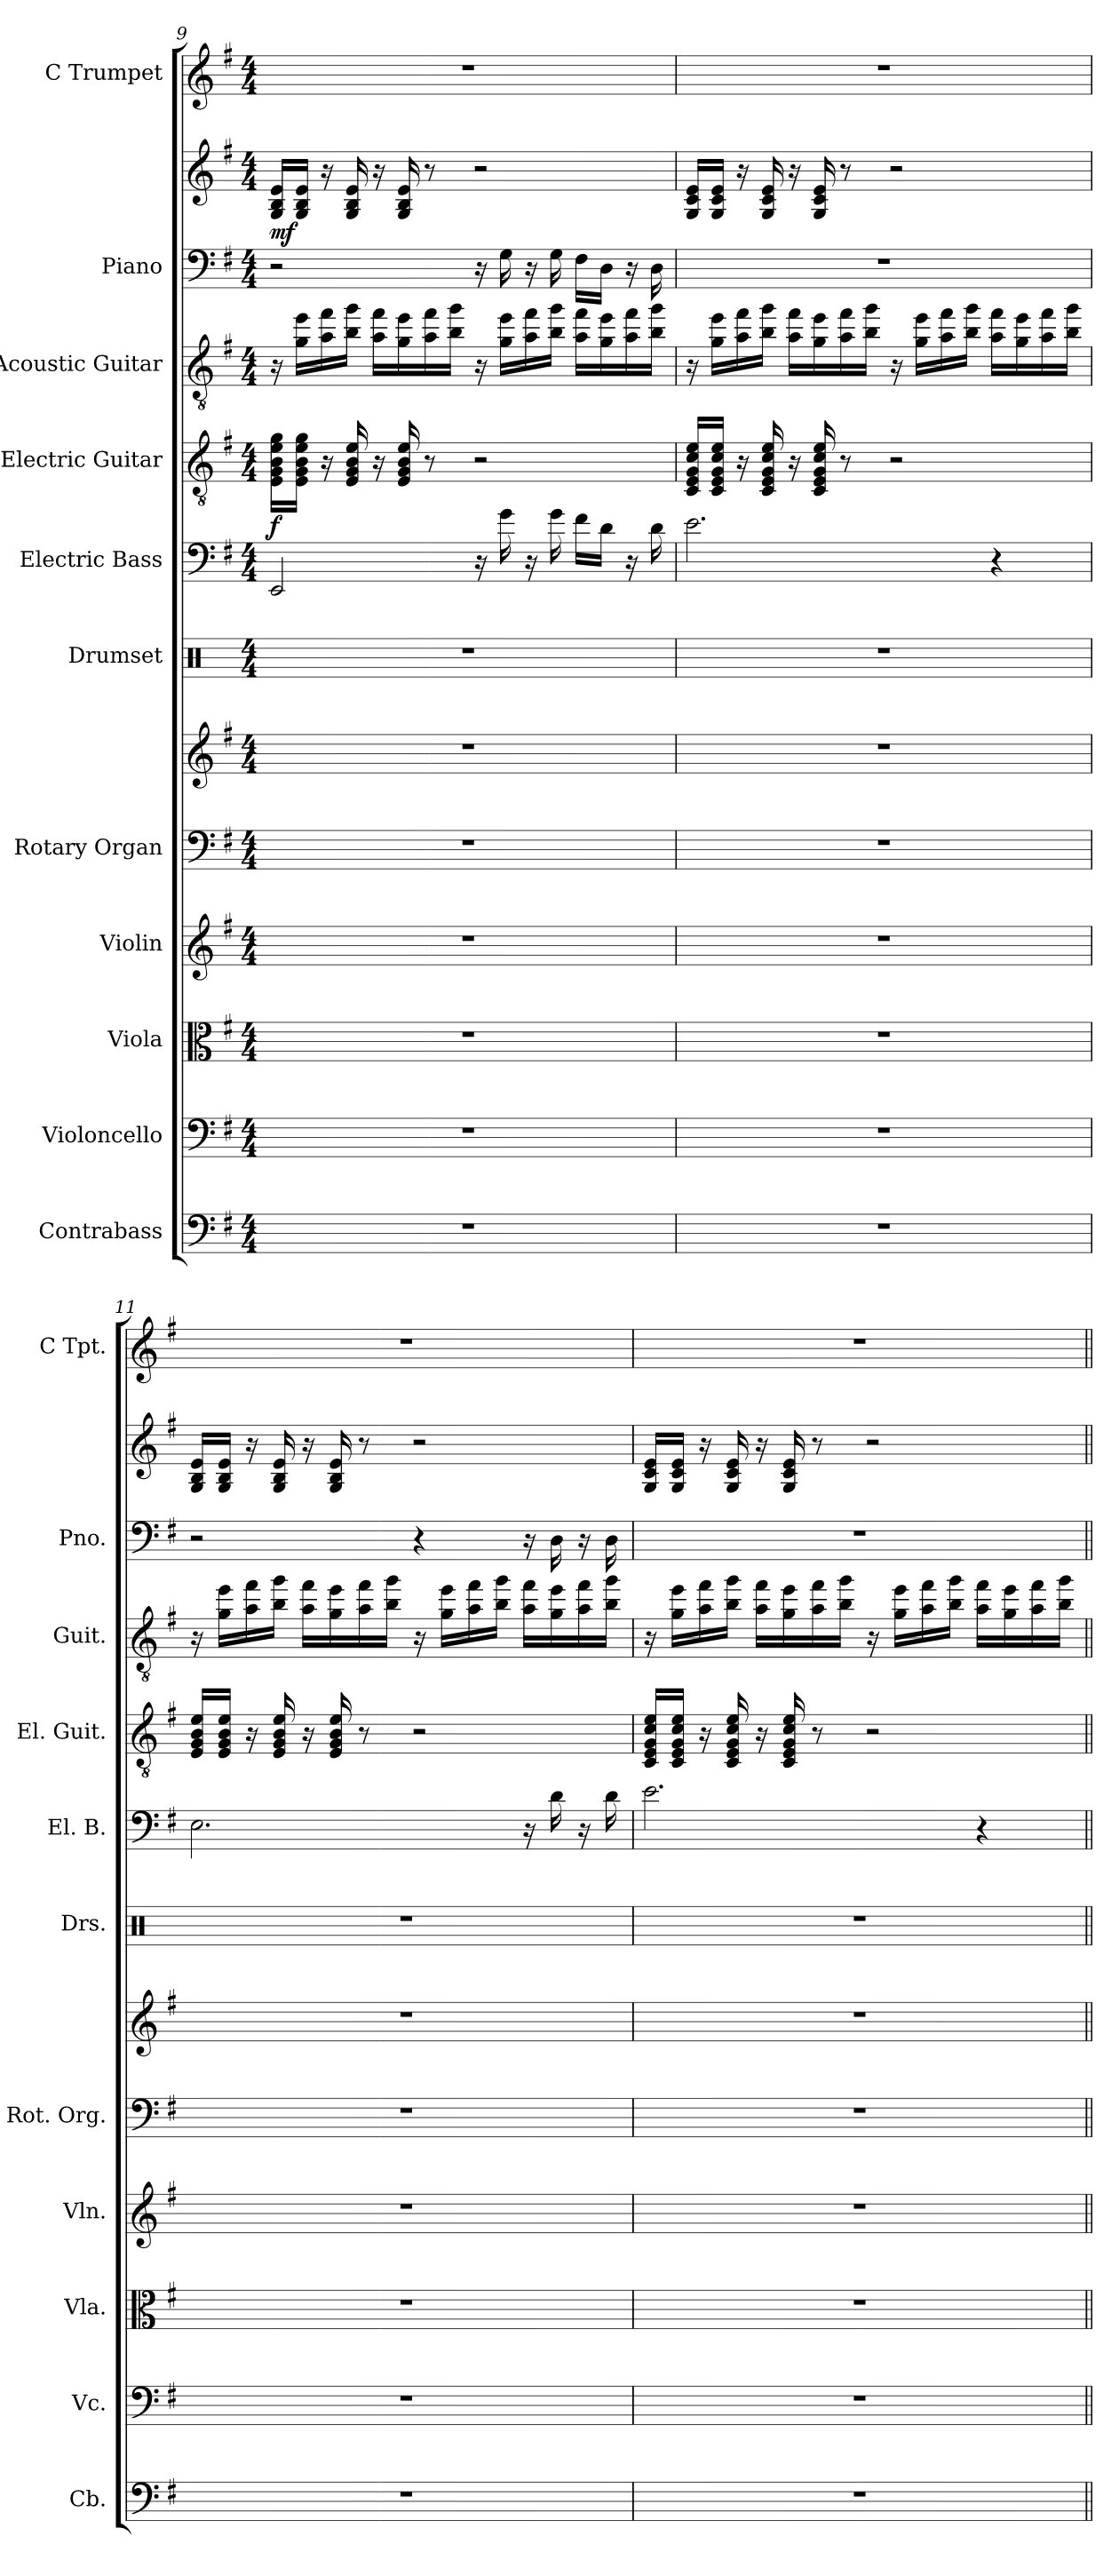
**kern	**kern	**kern	**kern	**kern	**kern	**kern	**kern	**kern	**dynam	**kern	**kern	**kern	**dynam	**kern
*part11	*part10	*part9	*part8	*part7	*part7	*part6	*part5	*part4	*part4	*part3	*part2	*part2	*part2	*part1
*staff13	*staff12	*staff11	*staff10	*staff9	*staff8	*staff7	*staff6	*staff5	*staff5	*staff4	*staff3	*staff2	*staff2/3	*staff1
*I"Contrabass	*I"Violoncello	*I"Viola	*I"Violin	*I"Rotary Organ	*	*I"Drumset	*I"Electric Bass	*I"Electric Guitar	*	*I"Acoustic Guitar	*I"Piano	*	*	*I"C Trumpet
*I'Cb.	*I'Vc.	*I'Vla.	*I'Vln.	*I'Rot. Org.	*	*I'Drs.	*I'El. B.	*I'El. Guit.	*	*I'Guit.	*I'Pno.	*	*	*I'C Tpt.
!!LO:PB:g=z
*clefF4	*clefF4	*clefC3	*clefG2	*clefF4	*clefG2	*clefX	*clefF4	*clefGv2	*	*clefGv2	*clefF4	*clefG2	*	*clefG2
*ITrd7c12	*	*	*	*	*	*	*ITrd7c12	*	*	*	*	*	*	*
*k[f#]	*k[f#]	*k[f#]	*k[f#]	*k[f#]	*k[f#]	*k[]	*k[f#]	*k[f#]	*	*k[f#]	*k[f#]	*k[f#]	*	*k[f#]
*M4/4	*M4/4	*M4/4	*M4/4	*M4/4	*M4/4	*M4/4	*M4/4	*M4/4	*	*M4/4	*M4/4	*M4/4	*	*M4/4
=9	=9	=9	=9	=9	=9	=9	=9	=9	=9	=9	=9	=9	=9	=9
!	!	!	!	!	!	!	!	!	!LO:DY:b	!	!	!	!LO:DY:b	!
1r	1r	1r	1r	1r	1r	1r	2EEE/	16E\ 16G\ 16B\ 16e\ 16g\LL	f	16r	2r	16G/ 16B/ 16e/LL	mf	1r
.	.	.	.	.	.	.	.	16E\ 16G\ 16B\ 16e\ 16g\JJ	.	16g\ 16ee\LL	.	16G/ 16B/ 16e/JJ	.	.
.	.	.	.	.	.	.	.	16r	.	16a\ 16ff#\	.	16r	.	.
.	.	.	.	.	.	.	.	16E/ 16G/ 16B/ 16e/	.	16b\ 16gg\JJ	.	16G/ 16B/ 16e/	.	.
.	.	.	.	.	.	.	.	16r	.	16a\ 16ff#\LL	.	16r	.	.
.	.	.	.	.	.	.	.	16E/ 16G/ 16B/ 16e/	.	16g\ 16ee\	.	16G/ 16B/ 16e/	.	.
.	.	.	.	.	.	.	.	8r	.	16a\ 16ff#\	.	8r	.	.
.	.	.	.	.	.	.	.	.	.	16b\ 16gg\JJ	.	.	.	.
.	.	.	.	.	.	.	16r	2r	.	16r	16r	2r	.	.
.	.	.	.	.	.	.	16G\	.	.	16g\ 16ee\LL	16G\	.	.	.
.	.	.	.	.	.	.	16r	.	.	16a\ 16ff#\	16r	.	.	.
.	.	.	.	.	.	.	16G\	.	.	16b\ 16gg\JJ	16G\	.	.	.
.	.	.	.	.	.	.	16F#\LL	.	.	16a\ 16ff#\LL	16F#\LL	.	.	.
.	.	.	.	.	.	.	16D\JJ	.	.	16g\ 16ee\	16D\JJ	.	.	.
.	.	.	.	.	.	.	16r	.	.	16a\ 16ff#\	16r	.	.	.
.	.	.	.	.	.	.	16D\	.	.	16b\ 16gg\JJ	16D\	.	.	.
=10	=10	=10	=10	=10	=10	=10	=10	=10	=10	=10	=10	=10	=10	=10
1r	1r	1r	1r	1r	1r	1r	2.E\	16C/ 16E/ 16G/ 16c/ 16e/LL	.	16r	1r	16G/ 16c/ 16e/LL	.	1r
.	.	.	.	.	.	.	.	16C/ 16E/ 16G/ 16c/ 16e/JJ	.	16g\ 16ee\LL	.	16G/ 16c/ 16e/JJ	.	.
.	.	.	.	.	.	.	.	16r	.	16a\ 16ff#\	.	16r	.	.
.	.	.	.	.	.	.	.	16C/ 16E/ 16G/ 16c/ 16e/	.	16b\ 16gg\JJ	.	16G/ 16c/ 16e/	.	.
.	.	.	.	.	.	.	.	16r	.	16a\ 16ff#\LL	.	16r	.	.
.	.	.	.	.	.	.	.	16C/ 16E/ 16G/ 16c/ 16e/	.	16g\ 16ee\	.	16G/ 16c/ 16e/	.	.
.	.	.	.	.	.	.	.	8r	.	16a\ 16ff#\	.	8r	.	.
.	.	.	.	.	.	.	.	.	.	16b\ 16gg\JJ	.	.	.	.
.	.	.	.	.	.	.	.	2r	.	16r	.	2r	.	.
.	.	.	.	.	.	.	.	.	.	16g\ 16ee\LL	.	.	.	.
.	.	.	.	.	.	.	.	.	.	16a\ 16ff#\	.	.	.	.
.	.	.	.	.	.	.	.	.	.	16b\ 16gg\JJ	.	.	.	.
.	.	.	.	.	.	.	4r	.	.	16a\ 16ff#\LL	.	.	.	.
.	.	.	.	.	.	.	.	.	.	16g\ 16ee\	.	.	.	.
.	.	.	.	.	.	.	.	.	.	16a\ 16ff#\	.	.	.	.
.	.	.	.	.	.	.	.	.	.	16b\ 16gg\JJ	.	.	.	.
=11	=11	=11	=11	=11	=11	=11	=11	=11	=11	=11	=11	=11	=11	=11
1r	1r	1r	1r	1r	1r	1r	2.EE\	16E/ 16G/ 16B/ 16e/LL	.	16r	2r	16G/ 16B/ 16e/LL	.	1r
.	.	.	.	.	.	.	.	16E/ 16G/ 16B/ 16e/JJ	.	16g\ 16ee\LL	.	16G/ 16B/ 16e/JJ	.	.
.	.	.	.	.	.	.	.	16r	.	16a\ 16ff#\	.	16r	.	.
.	.	.	.	.	.	.	.	16E/ 16G/ 16B/ 16e/	.	16b\ 16gg\JJ	.	16G/ 16B/ 16e/	.	.
.	.	.	.	.	.	.	.	16r	.	16a\ 16ff#\LL	.	16r	.	.
.	.	.	.	.	.	.	.	16E/ 16G/ 16B/ 16e/	.	16g\ 16ee\	.	16G/ 16B/ 16e/	.	.
.	.	.	.	.	.	.	.	8r	.	16a\ 16ff#\	.	8r	.	.
.	.	.	.	.	.	.	.	.	.	16b\ 16gg\JJ	.	.	.	.
.	.	.	.	.	.	.	.	2r	.	16r	4r	2r	.	.
.	.	.	.	.	.	.	.	.	.	16g\ 16ee\LL	.	.	.	.
.	.	.	.	.	.	.	.	.	.	16a\ 16ff#\	.	.	.	.
.	.	.	.	.	.	.	.	.	.	16b\ 16gg\JJ	.	.	.	.
.	.	.	.	.	.	.	16r	.	.	16a\ 16ff#\LL	16r	.	.	.
.	.	.	.	.	.	.	16D\	.	.	16g\ 16ee\	16D\	.	.	.
.	.	.	.	.	.	.	16r	.	.	16a\ 16ff#\	16r	.	.	.
.	.	.	.	.	.	.	16D\	.	.	16b\ 16gg\JJ	16D\	.	.	.
!!LO:PB:g=z
=12	=12	=12	=12	=12	=12	=12	=12	=12	=12	=12	=12	=12	=12	=12
1r	1r	1r	1r	1r	1r	1r	2.E\	16C/ 16E/ 16G/ 16c/ 16e/LL	.	16r	1r	16G/ 16c/ 16e/LL	.	1r
.	.	.	.	.	.	.	.	16C/ 16E/ 16G/ 16c/ 16e/JJ	.	16g\ 16ee\LL	.	16G/ 16c/ 16e/JJ	.	.
.	.	.	.	.	.	.	.	16r	.	16a\ 16ff#\	.	16r	.	.
.	.	.	.	.	.	.	.	16C/ 16E/ 16G/ 16c/ 16e/	.	16b\ 16gg\JJ	.	16G/ 16c/ 16e/	.	.
.	.	.	.	.	.	.	.	16r	.	16a\ 16ff#\LL	.	16r	.	.
.	.	.	.	.	.	.	.	16C/ 16E/ 16G/ 16c/ 16e/	.	16g\ 16ee\	.	16G/ 16c/ 16e/	.	.
.	.	.	.	.	.	.	.	8r	.	16a\ 16ff#\	.	8r	.	.
.	.	.	.	.	.	.	.	.	.	16b\ 16gg\JJ	.	.	.	.
.	.	.	.	.	.	.	.	2r	.	16r	.	2r	.	.
.	.	.	.	.	.	.	.	.	.	16g\ 16ee\LL	.	.	.	.
.	.	.	.	.	.	.	.	.	.	16a\ 16ff#\	.	.	.	.
.	.	.	.	.	.	.	.	.	.	16b\ 16gg\JJ	.	.	.	.
.	.	.	.	.	.	.	4r	.	.	16a\ 16ff#\LL	.	.	.	.
.	.	.	.	.	.	.	.	.	.	16g\ 16ee\	.	.	.	.
.	.	.	.	.	.	.	.	.	.	16a\ 16ff#\	.	.	.	.
.	.	.	.	.	.	.	.	.	.	16b\ 16gg\JJ	.	.	.	.
=||	=||	=||	=||	=||	=||	=||	=||	=||	=||	=||	=||	=||	=||	=||
*-	*-	*-	*-	*-	*-	*-	*-	*-	*-	*-	*-	*-	*-	*-
